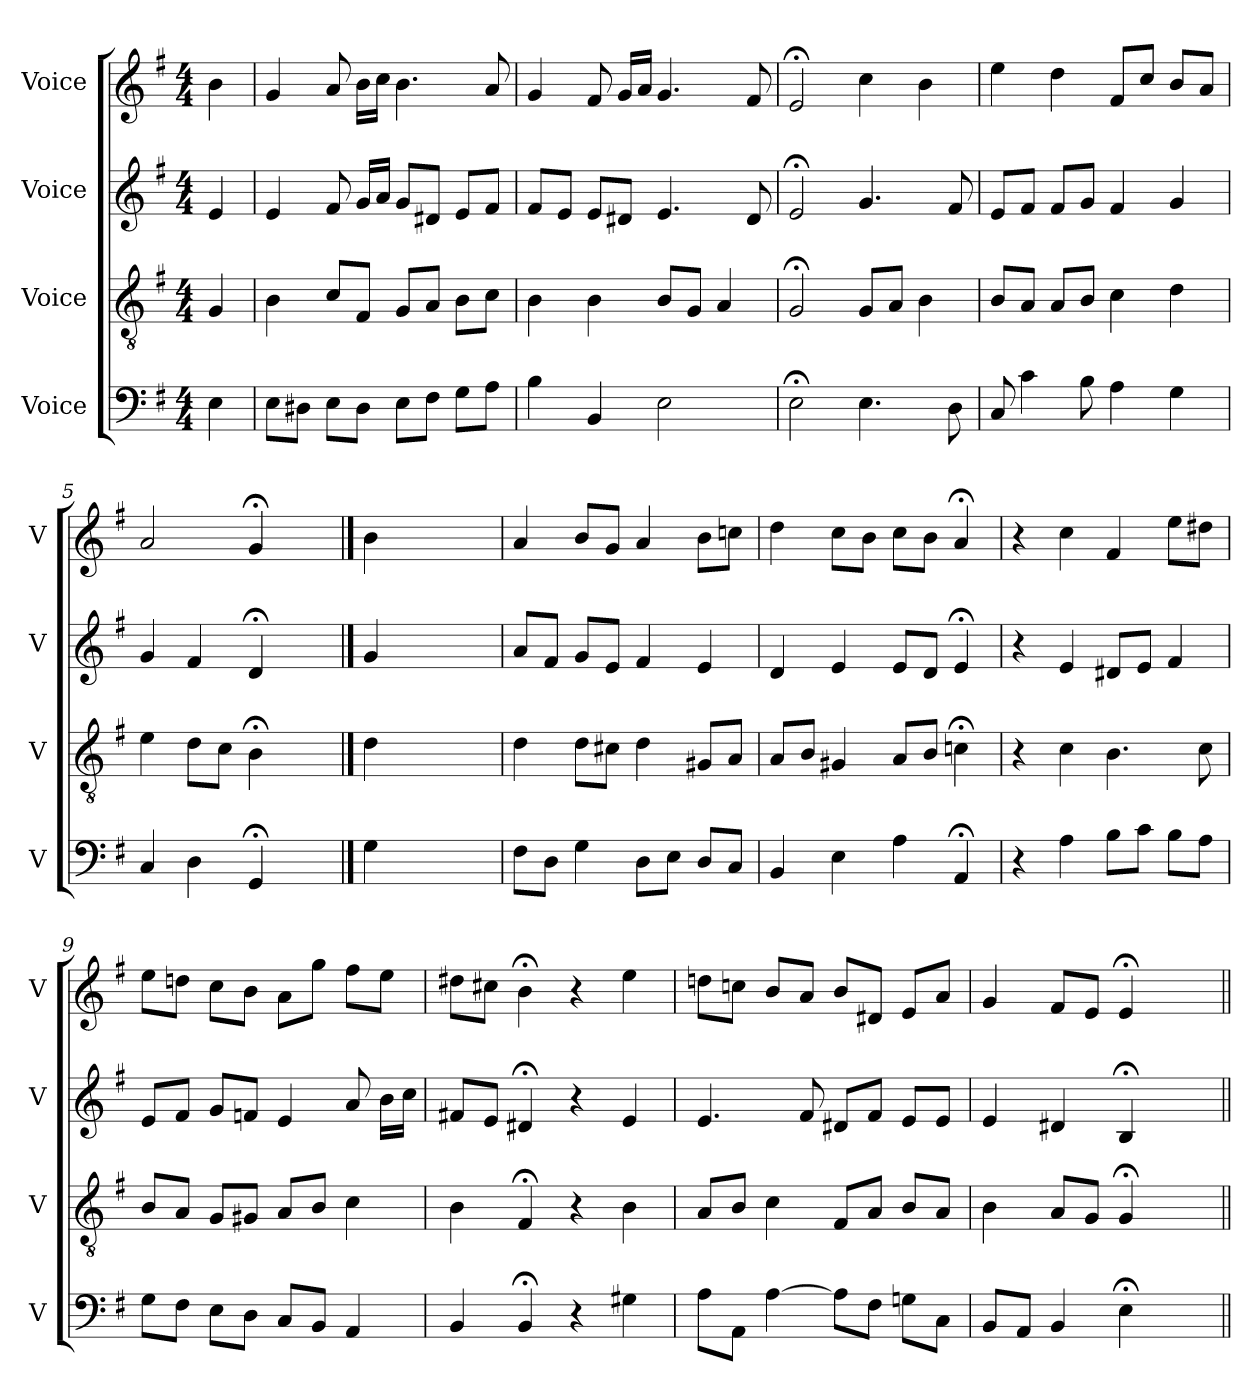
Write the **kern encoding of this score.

**kern	**kern	**kern	**kern
*part4	*part3	*part2	*part1
*staff4	*staff3	*staff2	*staff1
*I"Voice	*I"Voice	*I"Voice	*I"Voice
*I'V	*I'V	*I'V	*I'V
*clefF4	*clefGv2	*clefG2	*clefG2
*k[f#]	*k[f#]	*k[f#]	*k[f#]
*M4/4	*M4/4	*M4/4	*M4/4
*MM100	*MM100	*MM100	*MM100
=	=	=	=
4E\	4G/	4e/	4b\
=1	=1	=1	=1
8E\L	4B\	4e/	4g/
8D#X\J	.	.	.
8E\L	8c/L	8f#/	8a/
8D#\J	8F#/J	16g/LL	16b\LL
.	.	16a/JJ	16cc\JJ
8E\L	8G/L	8g/L	4.b\
8F#\J	8A/J	8d#X/J	.
8G\L	8B\L	8e/L	.
8A\J	8c\J	8f#/J	8a/
=2	=2	=2	=2
4B\	4B\	8f#/L	4g/
.	.	8e/J	.
4BB/	4B\	8e/L	8f#/
.	.	8d#X/J	16g/LL
.	.	.	16a/JJ
2E\	8B/L	4.e/	4.g/
.	8G/J	.	.
.	4A/	.	.
.	.	8d#/	8f#/
=3	=3	=3	=3
2E;\	2G;/	2e;/	2e;/
4.E\	8G/L	4.g/	4cc\
.	8A/J	.	.
.	4B\	.	4b\
8D\	.	8f#/	.
=4	=4	=4	=4
8C/	8B/L	8e/L	4ee\
4c\	8A/J	8f#/J	.
.	8A/L	8f#/L	4dd\
8B\	8B/J	8g/J	.
4A\	4c\	4f#/	8f#/L
.	.	.	8cc/J
4G\	4d\	4g/	8b/L
.	.	.	8a/J
!!LO:LB:g=z
=5	=5	=5	=5
4C/	4e\	4g/	2a/
4D\	8d\L	4f#/	.
.	8c\J	.	.
4GG;/	4B;\	4d;/	4g;/
4ryy	4ryy	4ryy	4ryy
==	==	==	==
4G\	4d\	4g/	4b\
2.ryy	2.ryy	2.ryy	2.ryy
=6	=6	=6	=6
8F#\L	4d\	8a/L	4a/
8D\J	.	8f#/J	.
4G\	8d\L	8g/L	8b/L
.	8c#X\J	8e/J	8g/J
8D\L	4d\	4f#/	4a/
8E\J	.	.	.
8D/L	8G#X/L	4e/	8b\L
8C/J	8A/J	.	8ccn\J
=7	=7	=7	=7
4BB/	8A/L	4d/	4dd\
.	8B/J	.	.
4E\	4G#X/	4e/	8cc\L
.	.	.	8b\J
4A\	8A/L	8e/L	8cc\L
.	8B/J	8d/J	8b\J
4AA;/	4cn;\	4e;/	4a;/
=8	=8	=8	=8
4r	4r	4r	4r
4A\	4c\	4e/	4cc\
8B\L	4.B\	8d#X/L	4f#/
8c\J	.	8e/J	.
8B\L	.	4f#/	8ee\L
8A\J	8c\	.	8dd#X\J
!!LO:LB:g=z
=9	=9	=9	=9
8G\L	8B/L	8e/L	8ee\L
8F#\J	8A/J	8f#/J	8ddn\J
8E\L	8G/L	8g/L	8cc\L
8D\J	8G#X/J	8fn/J	8b\J
8C/L	8A/L	4e/	8a\L
8BB/J	8B/J	.	8gg\J
4AA/	4c\	8a/	8ff#\L
.	.	16b\LL	8ee\J
.	.	16cc\JJ	.
=10	=10	=10	=10
4BB/	4B\	8f#X/L	8dd#X\L
.	.	8e/J	8cc#X\J
4BB;/	4F#;/	4d#X;/	4b;\
4r	4r	4r	4r
4G#X\	4B\	4e/	4ee\
=11	=11	=11	=11
8A\L	8A/L	4.e/	8ddn\L
8AA\J	8B/J	.	8ccn\J
[4A\	4c\	.	8b/L
.	.	8f#/	8a/J
8A\L]	8F#/L	8d#X/L	8b/L
8F#\J	8A/J	8f#/J	8d#X/J
8Gn\L	8B/L	8e/L	8e/L
8C\J	8A/J	8e/J	8a/J
=12	=12	=12	=12
8BB/L	4B\	4e/	4g/
8AA/J	.	.	.
4BB/	8A/L	4d#X/	8f#/L
.	8G/J	.	8e/J
4E;\	4G;/	4B;/	4e;/
4ryy	4ryy	4ryy	4ryy
=||	=||	=||	=||
*-	*-	*-	*-
